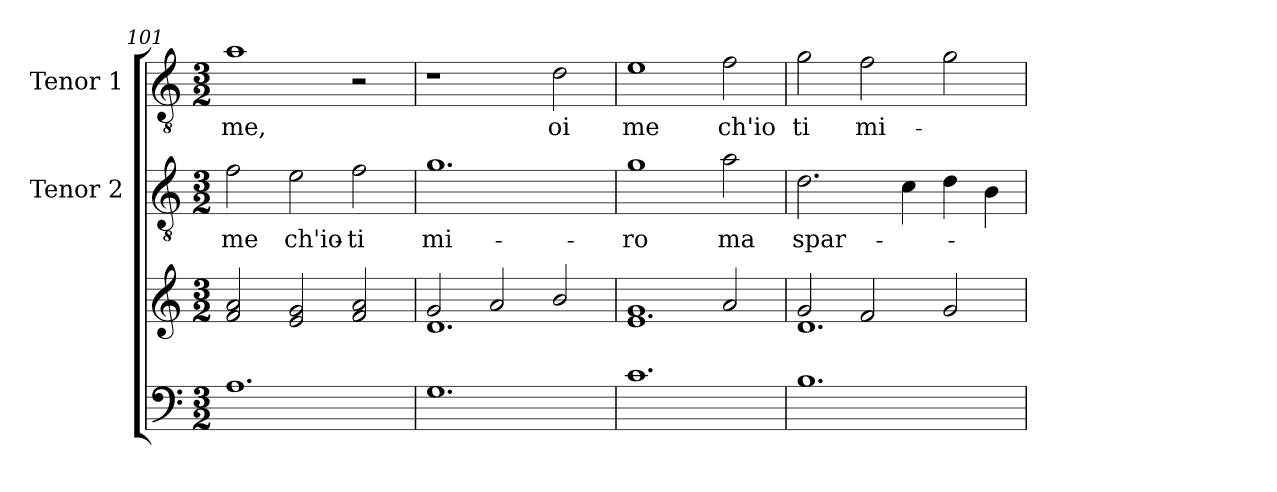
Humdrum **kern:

**kern	**kern	**kern	**text	**kern	**text
*part3	*part3	*part2	*part2	*part1	*part1
*staff4	*staff3	*staff2	*staff2	*staff1	*staff1
*	*	*I"Tenor 2	*	*I"Tenor 1	*
*	*	*I'T 2	*	*I'T 1	*
*clefF4	*clefG2	*clefGv2	*	*clefGv2	*
*k[]	*k[]	*k[]	*	*k[]	*
*C:	*C:	*C:	*	*C:	*
*M3/2	*M3/2	*M3/2	*	*M3/2	*
=101	=101	=101	=101	=101	=101
1.A	2f/ 2a/	2f\	me	1a	me,
.	2e/ 2g/	2e\	ch'io-	.	.
.	2f/ 2a/	2f\	-ti	2r	.
=102	=102	=102	=102	=102	=102
*	*^	*	*	*	*
1.G	1.d	2g/	1.g	mi-	1r	.
.	.	2a/	.	.	.	.
.	.	2b/	.	.	2d\	oi
=103	=103	=103	=103	=103	=103	=103
1.c	1.e	1g	1g	-ro	1e	me
.	.	2a/	2a\	ma	2f\	ch'io
!!LO:LB:g=z
=104	=104	=104	=104	=104	=104	=104
1.B	1.d	2g/	2.d\	spar-	2g\	ti
.	.	2f/	.	.	2f\	mi-
.	.	.	4c\	.	.	.
.	.	2g/	4d\	.	2g\	.
.	.	.	4B\	.	.	.
*	*v	*v	*	*	*	*
=	=	=	=	=	=
*-	*-	*-	*-	*-	*-
